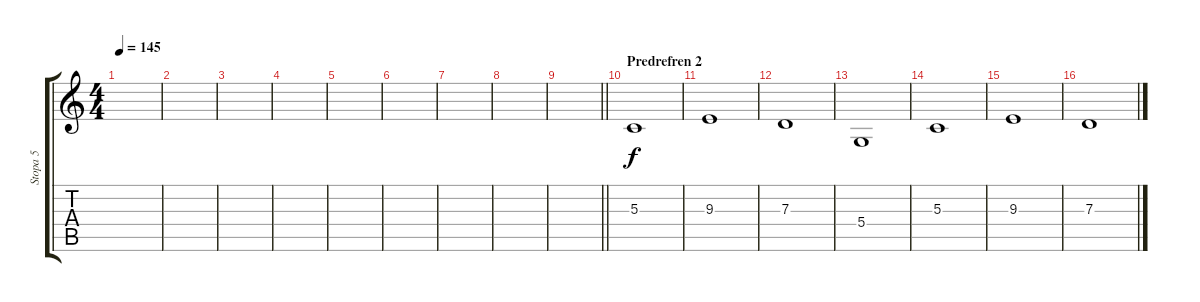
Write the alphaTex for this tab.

\track ("Stopa 5" "Stopa 5") {instrument choiraahs}
\staff {score tabs}
\tuning (E4 B3 G3 D3 A2 E2) {hide}
\ts (4 4)
\tempo 145
\clef g2
\ks c
|
|
|
|
|
|
|
|
\barLineRight lightlight
|
\section ("" "Predrefren 2")
5.3.1 |
9.3.1 |
7.3.1 |
5.4.1 |
5.3.1 |
9.3.1 |
7.3.1
